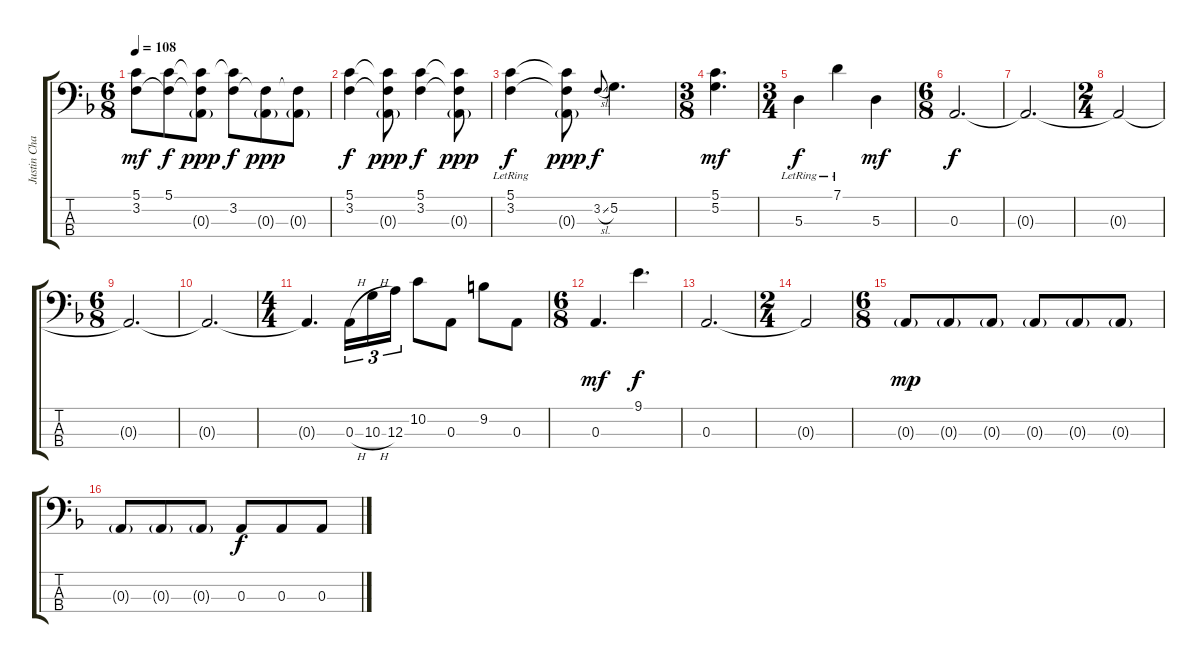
\track ("Justin Chancellor" "Justin Cha") {instrument electricbasspick}
\staff {score tabs}
\tuning (G2 D2 A1 D1) {hide}
\ts (6 8)
\tempo 108
\clef f4
\ks dminor
(5.1 3.2).8{dy mf} (5.1 3.2{t}).8{dy f} (5.1{t} 3.2{t} 0.3{g}).8{dy ppp} (5.1{t} 3.2).8{dy f} (3.2{t} 0.3{g}).8{dy ppp} (3.2{t} 0.3{g}).8 |
(5.1 3.2).4{dy f} (5.1{t} 3.2{t} 0.3{g}).8{dy ppp} (5.1 3.2).4{dy f} (5.1{t} 3.2{t} 0.3{g}).8{dy ppp} |
(5.1{lr} 3.2).4{dy f} (5.1{t} 3.2{t} 0.3{g}).8{dy ppp} 3.2{sl}.8{gr onbeat dy f} 5.2.4{d} |
\ts (3 8)
(5.1 5.2).4{d dy mf} |
\ts (3 4)
5.3{lr}.4{dy f} 7.1{lr}.4 5.3.4{dy mf} |
\ts (6 8)
0.3.2{d dy f} |
0.3{t}.2{d} |
\ts (2 4)
0.3{t}.2 |
\ts (6 8)
0.3{t}.2{d} |
0.3{t}.2{d} |
\ts (4 4)
0.3{t}.4{d} 0.3{h}.16{tu (3 2)} 10.3{h}.16{tu (3 2)} 12.3.16{tu (3 2)} 10.2.8 0.3.8 9.2.8 0.3.8 |
\ts (6 8)
0.3.4{d dy mf} 9.1.4{d dy f} |
0.3.2{d} |
\ts (2 4)
0.3{t}.2 |
\ts (6 8)
0.3{g}.8{dy mp} 0.3{g}.8 0.3{g}.8 0.3{g}.8 0.3{g}.8 0.3{g}.8 |
0.3{g}.8 0.3{g}.8 0.3{g}.8 0.3.8{dy f} 0.3.8 0.3.8
